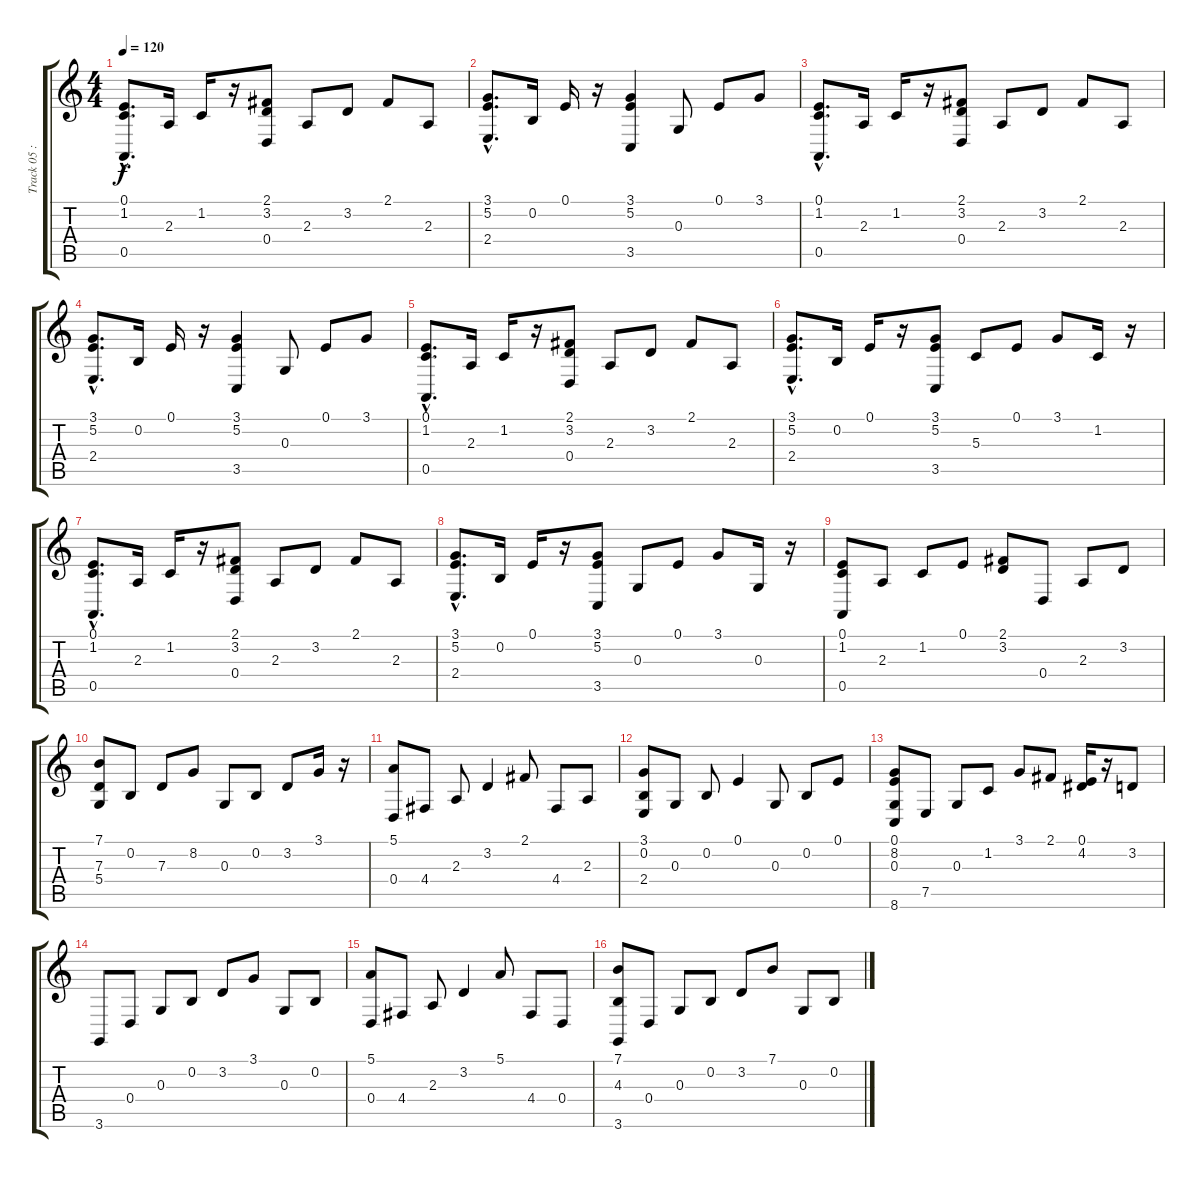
\track ("Track 05 : unspecified" "Track 05 :") {instrument acousticgrandpiano}
\staff {score tabs}
\tuning (E4 B3 G3 D3 A2 E2) {hide}
\ts (4 4)
\tempo 120
\clef g2
\ks c
(0.1{hac} 1.2{hac} 0.5{hac}).8{d dy f} 2.3.16 1.2.16 r.16 (2.1 3.2 0.4).8 2.3.8 3.2.8 2.1.8 2.3.8 |
(3.1{hac} 5.2{hac} 2.4{hac}).8{d} 0.2.16 0.1.16 r.16 (3.1 5.2 3.5).4 0.3.8 0.1.8 3.1.8 |
(0.1{hac} 1.2{hac} 0.5{hac}).8{d} 2.3.16 1.2.16 r.16 (2.1 3.2 0.4).8 2.3.8 3.2.8 2.1.8 2.3.8 |
(3.1{hac} 5.2{hac} 2.4{hac}).8{d} 0.2.16 0.1.16 r.16 (3.1 5.2 3.5).4 0.3.8 0.1.8 3.1.8 |
(0.1{hac} 1.2{hac} 0.5{hac}).8{d} 2.3.16 1.2.16 r.16 (2.1 3.2 0.4).8 2.3.8 3.2.8 2.1.8 2.3.8 |
(3.1{hac} 5.2{hac} 2.4{hac}).8{d} 0.2.16 0.1.16 r.16 (3.1 5.2 3.5).8 5.3.8 0.1.8 3.1.8 1.2.16 r.16 |
(0.1{hac} 1.2{hac} 0.5{hac}).8{d} 2.3.16 1.2.16 r.16 (2.1 3.2 0.4).8 2.3.8 3.2.8 2.1.8 2.3.8 |
(3.1{hac} 5.2{hac} 2.4{hac}).8{d} 0.2.16 0.1.16 r.16 (3.1 5.2 3.5).8 0.3.8 0.1.8 3.1.8 0.3.16 r.16 |
(0.1 1.2 0.5).8 2.3.8 1.2.8 0.1.8 (2.1 3.2).8 0.4.8 2.3.8 3.2.8 |
(7.1 7.3 5.4).8 0.2.8 7.3.8 8.2.8 0.3.8 0.2.8 3.2.8 3.1.16 r.16 |
(5.1 0.4).8 4.4.8 2.3.8 3.2.4 2.1.8 4.4.8 2.3.8 |
(3.1 0.2 2.4).8 0.3.8 0.2.8 0.1.4 0.3.8 0.2.8 0.1.8 |
(0.1 8.2 0.3 8.6).8 7.5.8 0.3.8 1.2.8 3.1.8 2.1.8 (0.1 4.2).16 r.16 3.2.8 |
3.6.8 0.4.8 0.3.8 0.2.8 3.2.8 3.1.8 0.3.8 0.2.8 |
(5.1 0.4).8 4.4.8 2.3.8 3.2.4 5.1.8 4.4.8 0.4.8 |
(7.1 4.3 3.6).8 0.4.8 0.3.8 0.2.8 3.2.8 7.1.8 0.3.8 0.2.8
